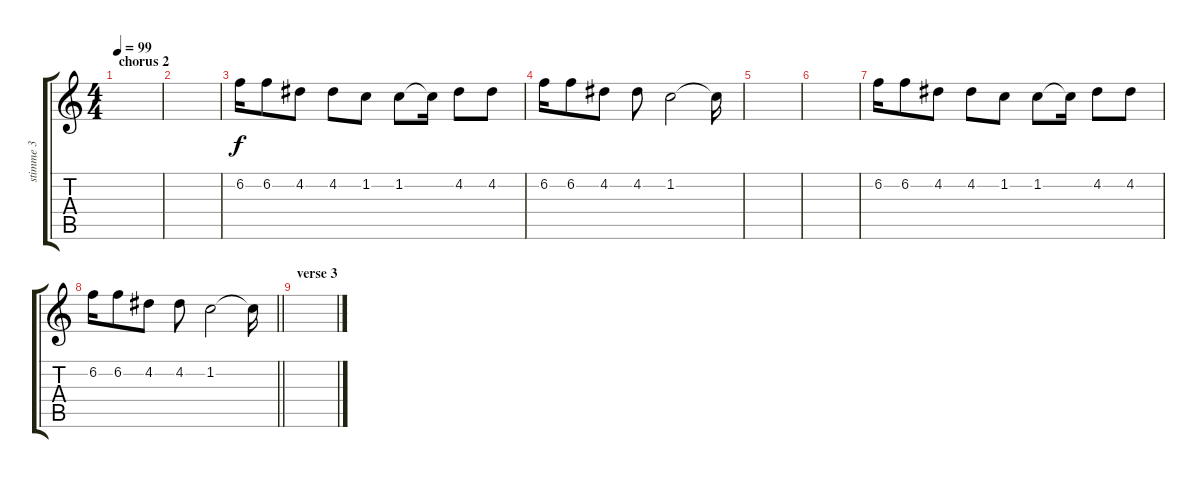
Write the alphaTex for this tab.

\track ("stimme 3" "stimme 3") {instrument electricguitarjazz}
\staff {score tabs}
\tuning (E4 B3 G3 D3 A2 E2) {hide}
\ts (4 4)
\section ("" "chorus 2")
\tempo 99
\clef g2
\ks c
|
|
6.2.16 6.2.8 4.2.8 4.2.8 1.2.8 1.2.8 1.2{t}.16 4.2.8 4.2.8 |
6.2.16 6.2.8 4.2.8 4.2.8 1.2.2 1.2{t}.16 |
|
|
6.2.16 6.2.8 4.2.8 4.2.8 1.2.8 1.2.8 1.2{t}.16 4.2.8 4.2.8 |
\barLineRight lightlight
6.2.16 6.2.8 4.2.8 4.2.8 1.2.2 1.2{t}.16 |
\section ("" "verse 3")
